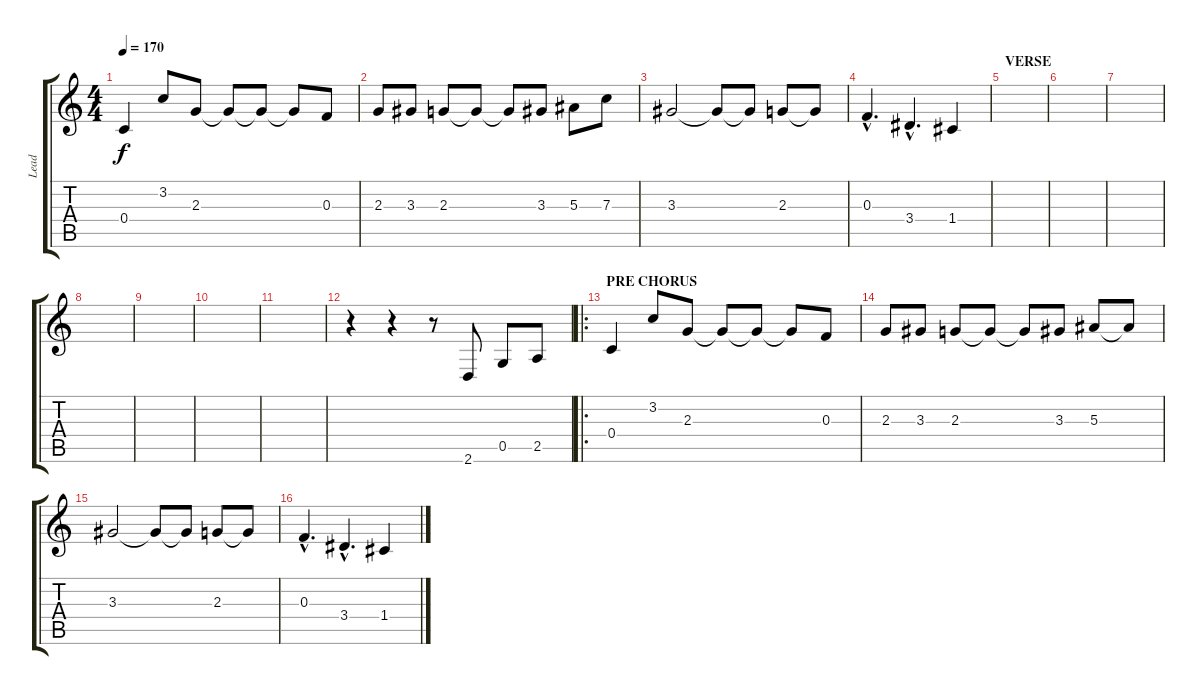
\track ("Lead" "Lead") {instrument overdrivenguitar}
\staff {score tabs}
\tuning (D4 A3 F3 C3 G2 C2) {hide}
\ts (4 4)
\tempo 170
\clef g2
\ks c
0.4.4{dy f} 3.2.8 2.3.8 2.3{t}.8 2.3{t}.8 2.3{t}.8 0.3.8 |
2.3.8 3.3.8 2.3.8 2.3{t}.8 2.3{t}.8 3.3.8 5.3.8 7.3.8 |
3.3.2 3.3{t}.8 3.3{t}.8 2.3.8 2.3{t}.8 |
0.3{hac}.4{d} 3.4{hac}.4{d} 1.4.4 |
\section ("" "VERSE")
|
|
|
|
|
|
|
r.4 r.4 r.8 2.6.8 0.5.8 2.5.8 |
\ro
\section ("" "PRE CHORUS")
0.4.4 3.2.8 2.3.8 2.3{t}.8 2.3{t}.8 2.3{t}.8 0.3.8 |
2.3.8 3.3.8 2.3.8 2.3{t}.8 2.3{t}.8 3.3.8 5.3.8 5.3{t}.8 |
3.3.2 3.3{t}.8 3.3{t}.8 2.3.8 2.3{t}.8 |
0.3{hac}.4{d} 3.4{hac}.4{d} 1.4.4
